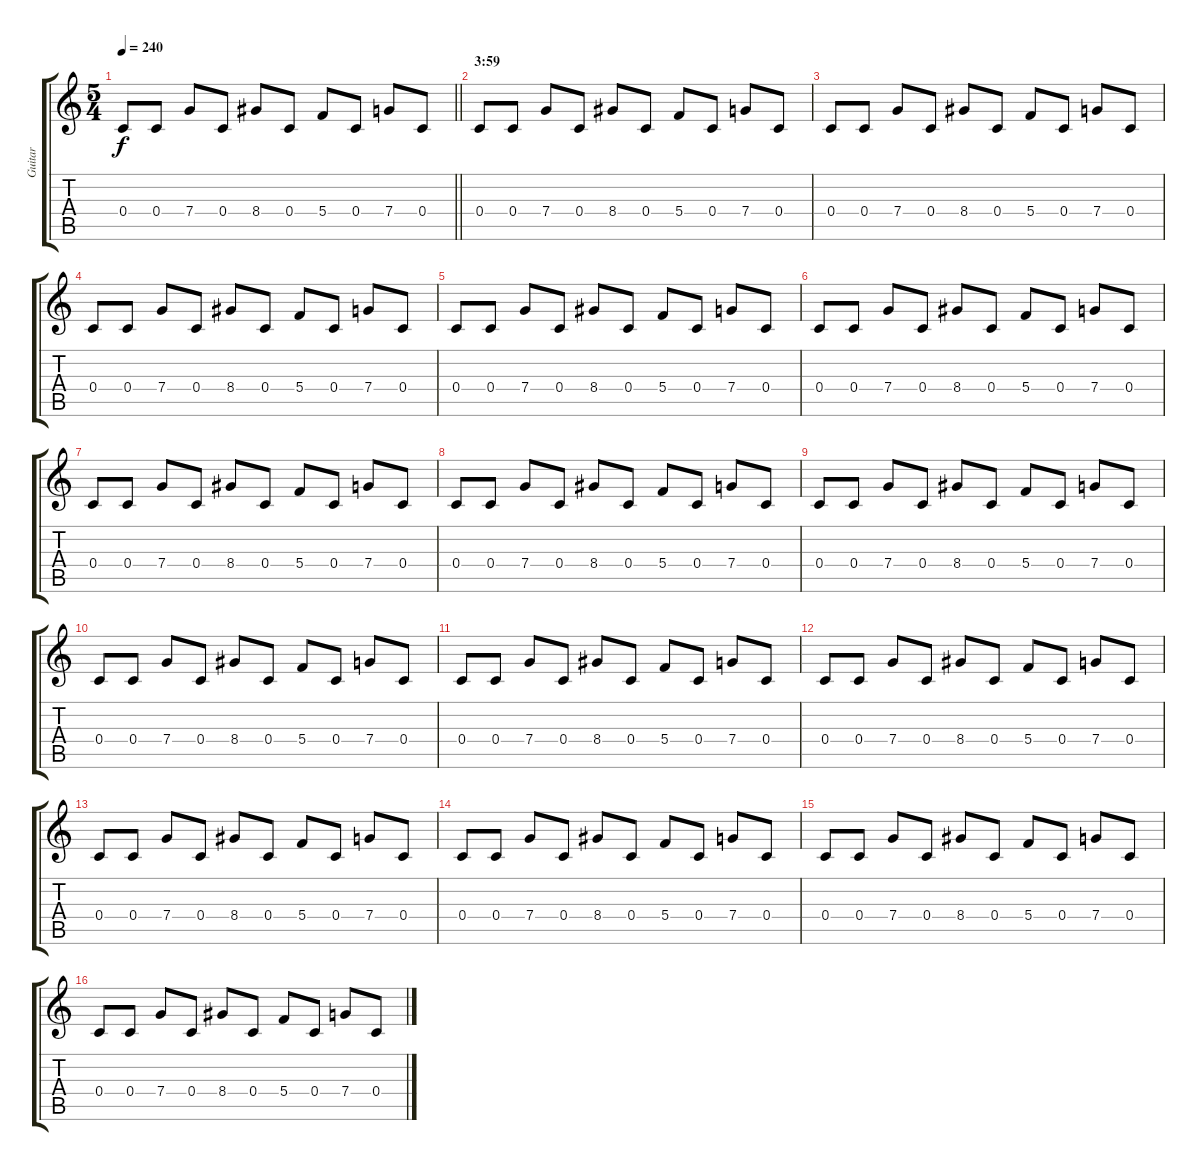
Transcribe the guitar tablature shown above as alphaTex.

\track ("Guitar" "Guitar") {instrument distortionguitar}
\staff {score tabs}
\tuning (D4 A3 F3 C3 G2 C2) {hide}
\ts (5 4)
\tempo 240
\clef g2
\barLineRight lightlight
\ks c
0.4.8{dy f} 0.4.8 7.4.8 0.4.8 8.4.8 0.4.8 5.4.8 0.4.8 7.4.8 0.4.8 |
\section ("" "3:59")
0.4.8 0.4.8 7.4.8 0.4.8 8.4.8 0.4.8 5.4.8 0.4.8 7.4.8 0.4.8 |
0.4.8 0.4.8 7.4.8 0.4.8 8.4.8 0.4.8 5.4.8 0.4.8 7.4.8 0.4.8 |
0.4.8 0.4.8 7.4.8 0.4.8 8.4.8 0.4.8 5.4.8 0.4.8 7.4.8 0.4.8 |
0.4.8 0.4.8 7.4.8 0.4.8 8.4.8 0.4.8 5.4.8 0.4.8 7.4.8 0.4.8 |
0.4.8 0.4.8 7.4.8 0.4.8 8.4.8 0.4.8 5.4.8 0.4.8 7.4.8 0.4.8 |
0.4.8 0.4.8 7.4.8 0.4.8 8.4.8 0.4.8 5.4.8 0.4.8 7.4.8 0.4.8 |
0.4.8 0.4.8 7.4.8 0.4.8 8.4.8 0.4.8 5.4.8 0.4.8 7.4.8 0.4.8 |
0.4.8 0.4.8 7.4.8 0.4.8 8.4.8 0.4.8 5.4.8 0.4.8 7.4.8 0.4.8 |
0.4.8 0.4.8 7.4.8 0.4.8 8.4.8 0.4.8 5.4.8 0.4.8 7.4.8 0.4.8 |
0.4.8 0.4.8 7.4.8 0.4.8 8.4.8 0.4.8 5.4.8 0.4.8 7.4.8 0.4.8 |
0.4.8 0.4.8 7.4.8 0.4.8 8.4.8 0.4.8 5.4.8 0.4.8 7.4.8 0.4.8 |
0.4.8 0.4.8 7.4.8 0.4.8 8.4.8 0.4.8 5.4.8 0.4.8 7.4.8 0.4.8 |
0.4.8 0.4.8 7.4.8 0.4.8 8.4.8 0.4.8 5.4.8 0.4.8 7.4.8 0.4.8 |
0.4.8 0.4.8 7.4.8 0.4.8 8.4.8 0.4.8 5.4.8 0.4.8 7.4.8 0.4.8 |
0.4.8 0.4.8 7.4.8 0.4.8 8.4.8 0.4.8 5.4.8 0.4.8 7.4.8 0.4.8
